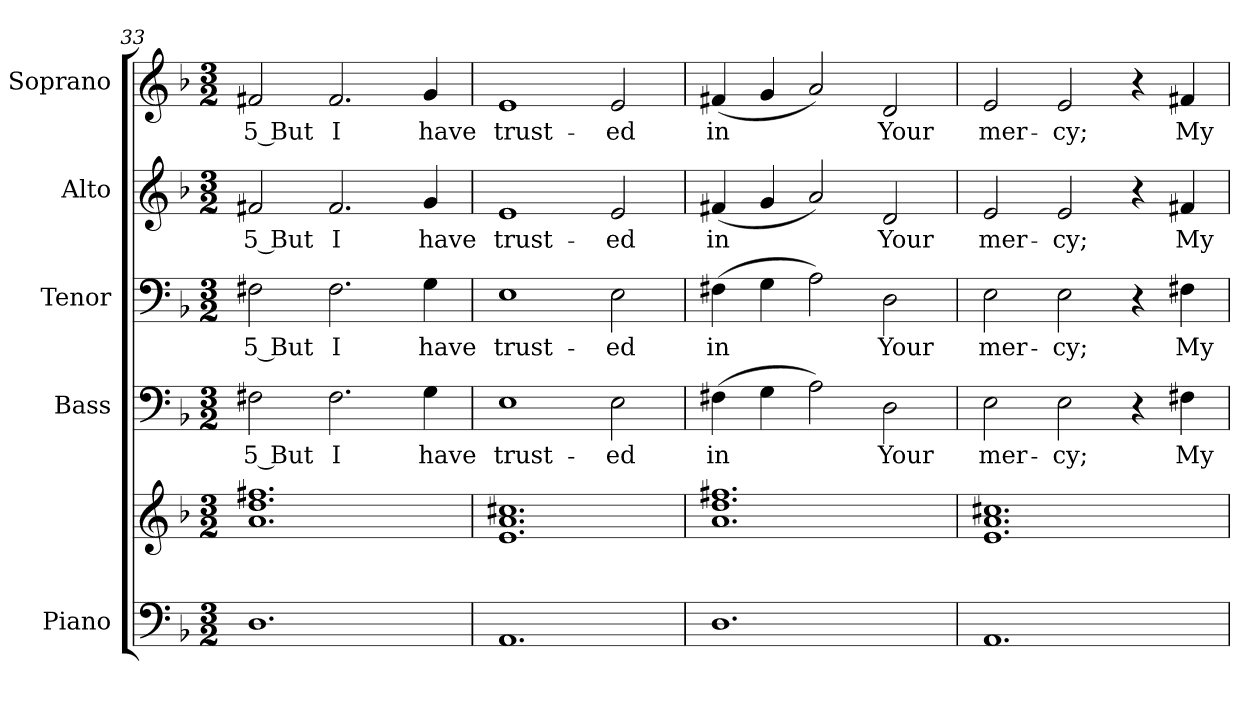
**kern	**kern	**kern	**text	**kern	**text	**kern	**text	**kern	**text
*part5	*part5	*part4	*part4	*part3	*part3	*part2	*part2	*part1	*part1
*staff6	*staff5	*staff4	*staff4	*staff3	*staff3	*staff2	*staff2	*staff1	*staff1
*I"Piano	*	*I"Bass	*	*I"Tenor	*	*I"Alto	*	*I"Soprano	*
*I'Pno.	*	*I'B.	*	*I'T.	*	*I'A.	*	*I'S.	*
*clefF4	*clefG2	*clefF4	*	*clefF4	*	*clefG2	*	*clefG2	*
*k[b-]	*k[b-]	*k[b-]	*	*k[b-]	*	*k[b-]	*	*k[b-]	*
*F:	*F:	*F:	*	*F:	*	*F:	*	*F:	*
*M3/2	*M3/2	*M3/2	*	*M3/2	*	*M3/2	*	*M3/2	*
=33	=33	=33	=33	=33	=33	=33	=33	=33	=33
!	!	!	!LO:LY:b:color=#000000	!	!	!	!	!	!
!	!	!	!	!	!LO:LY:b:color=#000000	!	!	!	!
!	!	!	!	!	!	!	!LO:LY:b:color=#000000	!	!
!	!	!	!	!	!	!	!	!	!LO:LY:b:color=#000000
1.Di	1.ai 1.ddi 1.ff#Xi	2F#Xi\	5 But	2F#Xi\	5 But	2f#Xi/	5 But	2f#Xi/	5 But
!	!	!	!LO:LY:b:color=#000000	!	!	!	!	!	!
!	!	!	!	!	!LO:LY:b:color=#000000	!	!	!	!
!	!	!	!	!	!	!	!LO:LY:b:color=#000000	!	!
!	!	!	!	!	!	!	!	!	!LO:LY:b:color=#000000
.	.	2.F#i\	I	2.F#i\	I	2.f#i/	I	2.f#i/	I
!	!	!	!LO:LY:b:color=#000000	!	!	!	!	!	!
!	!	!	!	!	!LO:LY:b:color=#000000	!	!	!	!
!	!	!	!	!	!	!	!LO:LY:b:color=#000000	!	!
!	!	!	!	!	!	!	!	!	!LO:LY:b:color=#000000
.	.	4Gi\	have	4Gi\	have	4gi/	have	4gi/	have
!!LO:PB:g=z
=34	=34	=34	=34	=34	=34	=34	=34	=34	=34
!	!	!	!LO:LY:b:color=#000000	!	!	!	!	!	!
!	!	!	!	!	!LO:LY:b:color=#000000	!	!	!	!
!	!	!	!	!	!	!	!LO:LY:b:color=#000000	!	!
!	!	!	!	!	!	!	!	!	!LO:LY:b:color=#000000
1.AAi	1.ei 1.ai 1.cc#Xi	1Ei	trust-	1Ei	trust-	1ei	trust-	1ei	trust-
!	!	!	!LO:LY:b:color=#000000	!	!	!	!	!	!
!	!	!	!	!	!LO:LY:b:color=#000000	!	!	!	!
!	!	!	!	!	!	!	!LO:LY:b:color=#000000	!	!
!	!	!	!	!	!	!	!	!	!LO:LY:b:color=#000000
.	.	2Ei\	-ed	2Ei\	-ed	2ei/	-ed	2ei/	-ed
=35	=35	=35	=35	=35	=35	=35	=35	=35	=35
!	!	!	!LO:LY:b:color=#000000	!	!	!	!	!	!
!	!	!	!	!	!LO:LY:b:color=#000000	!	!	!	!
!	!	!	!	!	!	!	!LO:LY:b:color=#000000	!	!
!	!	!	!	!	!	!	!	!	!LO:LY:b:color=#000000
1.Di	1.ai 1.ddi 1.ff#Xi	(4F#Xi\	in	(4F#Xi\	in	(4f#Xi/	in	(4f#Xi/	in
.	.	4Gi\	.	4Gi\	.	4gi/	.	4gi/	.
.	.	2Ai\)	.	2Ai\)	.	2ai/)	.	2ai/)	.
!	!	!	!LO:LY:b:color=#000000	!	!	!	!	!	!
!	!	!	!	!	!LO:LY:b:color=#000000	!	!	!	!
!	!	!	!	!	!	!	!LO:LY:b:color=#000000	!	!
!	!	!	!	!	!	!	!	!	!LO:LY:b:color=#000000
.	.	2Di\	Your	2Di\	Your	2di/	Your	2di/	Your
=36	=36	=36	=36	=36	=36	=36	=36	=36	=36
!	!	!	!LO:LY:b:color=#000000	!	!	!	!	!	!
!	!	!	!	!	!LO:LY:b:color=#000000	!	!	!	!
!	!	!	!	!	!	!	!LO:LY:b:color=#000000	!	!
!	!	!	!	!	!	!	!	!	!LO:LY:b:color=#000000
1.AAi	1.ei 1.ai 1.cc#Xi	2Ei\	mer-	2Ei\	mer-	2ei/	mer-	2ei/	mer-
!	!	!	!LO:LY:b:color=#000000	!	!	!	!	!	!
!	!	!	!	!	!LO:LY:b:color=#000000	!	!	!	!
!	!	!	!	!	!	!	!LO:LY:b:color=#000000	!	!
!	!	!	!	!	!	!	!	!	!LO:LY:b:color=#000000
.	.	2Ei\	-cy;	2Ei\	-cy;	2ei/	-cy;	2ei/	-cy;
.	.	4r	.	4r	.	4r	.	4r	.
!	!	!	!LO:LY:b:color=#000000	!	!	!	!	!	!
!	!	!	!	!	!LO:LY:b:color=#000000	!	!	!	!
!	!	!	!	!	!	!	!LO:LY:b:color=#000000	!	!
!	!	!	!	!	!	!	!	!	!LO:LY:b:color=#000000
.	.	4F#Xi\	My	4F#Xi\	My	4f#Xi/	My	4f#Xi/	My
=	=	=	=	=	=	=	=	=	=
*-	*-	*-	*-	*-	*-	*-	*-	*-	*-
